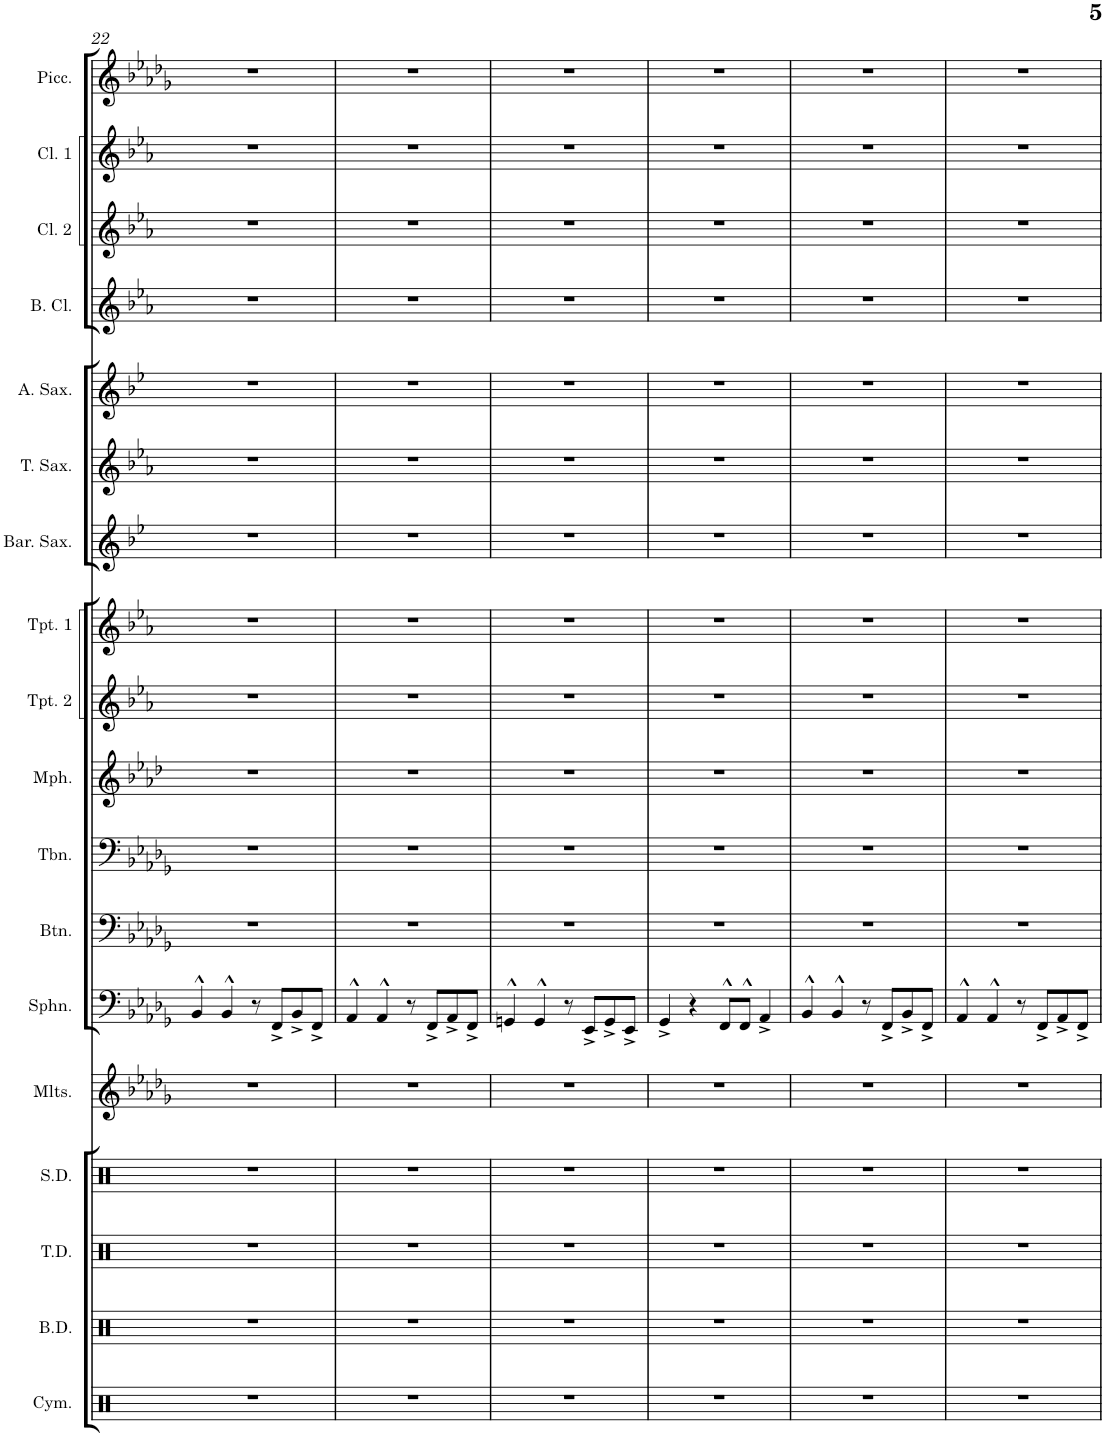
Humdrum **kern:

**kern	**kern	**kern	**kern	**kern	**kern	**kern	**kern	**kern	**kern	**kern	**kern	**kern	**kern	**kern	**kern	**kern	**kern
*part18	*part17	*part16	*part15	*part14	*part13	*part12	*part11	*part10	*part9	*part8	*part7	*part6	*part5	*part4	*part3	*part2	*part1
*staff18	*staff17	*staff16	*staff15	*staff14	*staff13	*staff12	*staff11	*staff10	*staff9	*staff8	*staff7	*staff6	*staff5	*staff4	*staff3	*staff2	*staff1
*I"Cymbals	*I"Bass Drums	*I"Tenor Drums	*I"Snare Drum	*I"Mallets	*I"Sousaphone	*I"Baritone	*I"Trombone	*I"Mellophone	*I"Trumpet 2	*I"Trumpet 1	*I"Baritone Sax	*I"Tenor Sax	*I"Alto Sax	*I"Bass Clarinet	*I"Clarinet 2	*I"Clarinet 1	*I"Piccolo
*I'Cym.	*I'B.D.	*I'T.D.	*I'S.D.	*I'Mlts.	*I'Sphn.	*I'Btn.	*I'Tbn.	*I'Mph.	*I'Tpt. 2	*I'Tpt. 1	*I'Bar. Sax.	*I'T. Sax.	*I'A. Sax.	*I'B. Cl.	*I'Cl. 2	*I'Cl. 1	*I'Picc.
!!LO:PB:g=z
*clefX	*clefX	*clefX	*clefX	*clefG2	*clefF4	*clefF4	*clefF4	*clefG2	*clefG2	*clefG2	*clefG2	*clefG2	*clefG2	*clefG2	*clefG2	*clefG2	*clefG2
*	*	*	*	*Trd-7c-12	*	*Trd4c7	*	*Trd4c7	*Trd1c2	*Trd1c2	*Trd12c21	*Trd8c14	*Trd5c9	*Trd8c14	*Trd1c2	*Trd1c2	*Trd-7c-12
*k[]	*k[]	*k[]	*k[]	*k[b-e-a-d-g-]	*k[b-e-a-d-g-]	*k[b-e-a-d-g-]	*k[b-e-a-d-g-]	*k[b-e-a-d-]	*k[b-e-a-]	*k[b-e-a-]	*k[b-e-]	*k[b-e-a-]	*k[b-e-]	*k[b-e-a-]	*k[b-e-a-]	*k[b-e-a-]	*k[b-e-a-d-g-]
*M4/4	*M4/4	*M4/4	*M4/4	*M4/4	*M4/4	*M4/4	*M4/4	*M4/4	*M4/4	*M4/4	*M4/4	*M4/4	*M4/4	*M4/4	*M4/4	*M4/4	*M4/4
=22	=22	=22	=22	=22	=22	=22	=22	=22	=22	=22	=22	=22	=22	=22	=22	=22	=22
1r	1r	1r	1r	1r	4BB-^^/	1r	1r	1r	1r	1r	1r	1r	1r	1r	1r	1r	1r
.	.	.	.	.	4BB-^^/	.	.	.	.	.	.	.	.	.	.	.	.
.	.	.	.	.	8r	.	.	.	.	.	.	.	.	.	.	.	.
.	.	.	.	.	8FF^/L	.	.	.	.	.	.	.	.	.	.	.	.
.	.	.	.	.	8BB-^/	.	.	.	.	.	.	.	.	.	.	.	.
.	.	.	.	.	8FF^/J	.	.	.	.	.	.	.	.	.	.	.	.
=23	=23	=23	=23	=23	=23	=23	=23	=23	=23	=23	=23	=23	=23	=23	=23	=23	=23
1r	1r	1r	1r	1r	4AA-^^/	1r	1r	1r	1r	1r	1r	1r	1r	1r	1r	1r	1r
.	.	.	.	.	4AA-^^/	.	.	.	.	.	.	.	.	.	.	.	.
.	.	.	.	.	8r	.	.	.	.	.	.	.	.	.	.	.	.
.	.	.	.	.	8FF^/L	.	.	.	.	.	.	.	.	.	.	.	.
.	.	.	.	.	8AA-^/	.	.	.	.	.	.	.	.	.	.	.	.
.	.	.	.	.	8FF^/J	.	.	.	.	.	.	.	.	.	.	.	.
=24	=24	=24	=24	=24	=24	=24	=24	=24	=24	=24	=24	=24	=24	=24	=24	=24	=24
1r	1r	1r	1r	1r	4GGn^^/	1r	1r	1r	1r	1r	1r	1r	1r	1r	1r	1r	1r
.	.	.	.	.	4GG^^/	.	.	.	.	.	.	.	.	.	.	.	.
.	.	.	.	.	8r	.	.	.	.	.	.	.	.	.	.	.	.
.	.	.	.	.	8EE-^/L	.	.	.	.	.	.	.	.	.	.	.	.
.	.	.	.	.	8GG^/	.	.	.	.	.	.	.	.	.	.	.	.
.	.	.	.	.	8EE-^/J	.	.	.	.	.	.	.	.	.	.	.	.
=25	=25	=25	=25	=25	=25	=25	=25	=25	=25	=25	=25	=25	=25	=25	=25	=25	=25
1r	1r	1r	1r	1r	4GG-^/	1r	1r	1r	1r	1r	1r	1r	1r	1r	1r	1r	1r
.	.	.	.	.	4r	.	.	.	.	.	.	.	.	.	.	.	.
.	.	.	.	.	8FF^^/L	.	.	.	.	.	.	.	.	.	.	.	.
.	.	.	.	.	8FF^^/J	.	.	.	.	.	.	.	.	.	.	.	.
.	.	.	.	.	4AA-^/	.	.	.	.	.	.	.	.	.	.	.	.
=26	=26	=26	=26	=26	=26	=26	=26	=26	=26	=26	=26	=26	=26	=26	=26	=26	=26
1r	1r	1r	1r	1r	4BB-^^/	1r	1r	1r	1r	1r	1r	1r	1r	1r	1r	1r	1r
.	.	.	.	.	4BB-^^/	.	.	.	.	.	.	.	.	.	.	.	.
.	.	.	.	.	8r	.	.	.	.	.	.	.	.	.	.	.	.
.	.	.	.	.	8FF^/L	.	.	.	.	.	.	.	.	.	.	.	.
.	.	.	.	.	8BB-^/	.	.	.	.	.	.	.	.	.	.	.	.
.	.	.	.	.	8FF^/J	.	.	.	.	.	.	.	.	.	.	.	.
=27	=27	=27	=27	=27	=27	=27	=27	=27	=27	=27	=27	=27	=27	=27	=27	=27	=27
1r	1r	1r	1r	1r	4AA-^^/	1r	1r	1r	1r	1r	1r	1r	1r	1r	1r	1r	1r
.	.	.	.	.	4AA-^^/	.	.	.	.	.	.	.	.	.	.	.	.
.	.	.	.	.	8r	.	.	.	.	.	.	.	.	.	.	.	.
.	.	.	.	.	8FF^/L	.	.	.	.	.	.	.	.	.	.	.	.
.	.	.	.	.	8AA-^/	.	.	.	.	.	.	.	.	.	.	.	.
.	.	.	.	.	8FF^/J	.	.	.	.	.	.	.	.	.	.	.	.
=	=	=	=	=	=	=	=	=	=	=	=	=	=	=	=	=	=
*-	*-	*-	*-	*-	*-	*-	*-	*-	*-	*-	*-	*-	*-	*-	*-	*-	*-
